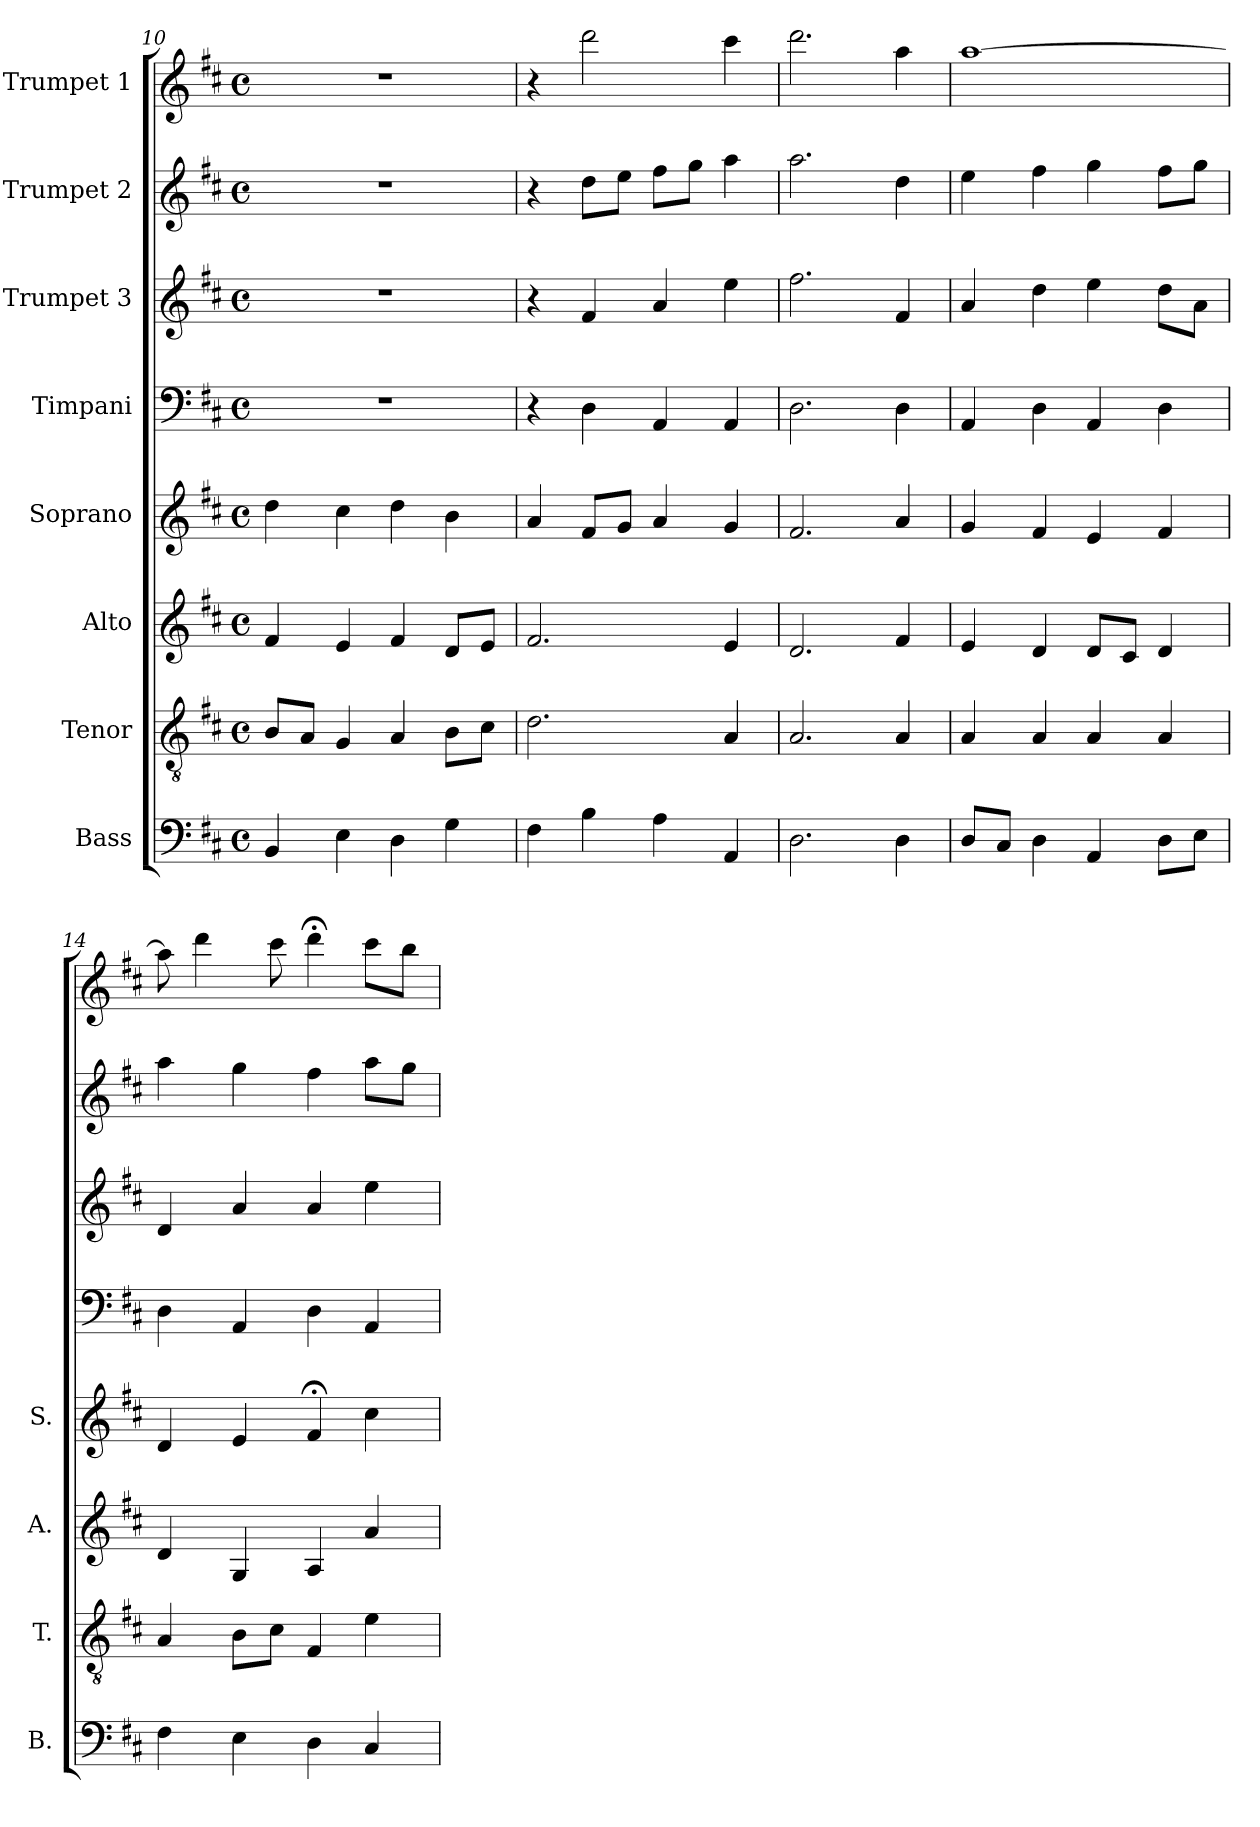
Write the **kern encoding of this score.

**kern	**kern	**kern	**kern	**kern	**kern	**kern	**kern
*part8	*part7	*part6	*part5	*part4	*part3	*part2	*part1
*staff8	*staff7	*staff6	*staff5	*staff4	*staff3	*staff2	*staff1
*I"Bass	*I"Tenor	*I"Alto	*I"Soprano	*I"Timpani	*I"Trumpet 3	*I"Trumpet 2	*I"Trumpet 1
*I'B.	*I'T.	*I'A.	*I'S.	*	*	*	*
*clefF4	*clefGv2	*clefG2	*clefG2	*clefF4	*clefG2	*clefG2	*clefG2
*k[f#c#]	*k[f#c#]	*k[f#c#]	*k[f#c#]	*k[f#c#]	*k[f#c#]	*k[f#c#]	*k[f#c#]
*D:	*D:	*D:	*D:	*D:	*D:	*D:	*D:
*M4/4	*M4/4	*M4/4	*M4/4	*M4/4	*M4/4	*M4/4	*M4/4
*met(c)	*met(c)	*met(c)	*met(c)	*met(c)	*met(c)	*met(c)	*met(c)
=10	=10	=10	=10	=10	=10	=10	=10
4BB/	8B/L	4f#/	4dd\	1r	1r	1r	1r
.	8A/J	.	.	.	.	.	.
4E\	4G/	4e/	4cc#\	.	.	.	.
4D\	4A/	4f#/	4dd\	.	.	.	.
4G\	8B\L	8d/L	4b\	.	.	.	.
.	8c#\J	8e/J	.	.	.	.	.
!!LO:PB:g=z
=11	=11	=11	=11	=11	=11	=11	=11
4F#\	2.d\	2.f#/	4a/	4r	4r	4r	4r
4B\	.	.	8f#/L	4D\	4f#/	8dd\L	2ddd\
.	.	.	8g/J	.	.	8ee\J	.
4A\	.	.	4a/	4AA/	4a/	8ff#\L	.
.	.	.	.	.	.	8gg\J	.
4AA/	4A/	4e/	4g/	4AA/	4ee\	4aa\	4ccc#\
=12	=12	=12	=12	=12	=12	=12	=12
2.D\	2.A/	2.d/	2.f#/	2.D\	2.ff#\	2.aa\	2.ddd\
4D\	4A/	4f#/	4a/	4D\	4f#/	4dd\	4aa\
=13	=13	=13	=13	=13	=13	=13	=13
8D/L	4A/	4e/	4g/	4AA/	4a/	4ee\	[1aa
8C#/J	.	.	.	.	.	.	.
4D\	4A/	4d/	4f#/	4D\	4dd\	4ff#\	.
4AA/	4A/	8d/L	4e/	4AA/	4ee\	4gg\	.
.	.	8c#/J	.	.	.	.	.
8D\L	4A/	4d/	4f#/	4D\	8dd\L	8ff#\L	.
8E\J	.	.	.	.	8a\J	8gg\J	.
=14	=14	=14	=14	=14	=14	=14	=14
4F#\	4A/	4d/	4d/	4D\	4d/	4aa\	8aa\]
.	.	.	.	.	.	.	4ddd\
4E\	8B\L	4G/	4e/	4AA/	4a/	4gg\	.
.	8c#\J	.	.	.	.	.	8ccc#\
4D\	4F#/	4A/	4f#;</	4D\	4a/	4ff#\	4ddd;<\
4C#/	4e\	4a/	4cc#\	4AA/	4ee\	8aa\L	8ccc#\L
.	.	.	.	.	.	8gg\J	8bb\J
=	=	=	=	=	=	=	=
*-	*-	*-	*-	*-	*-	*-	*-
